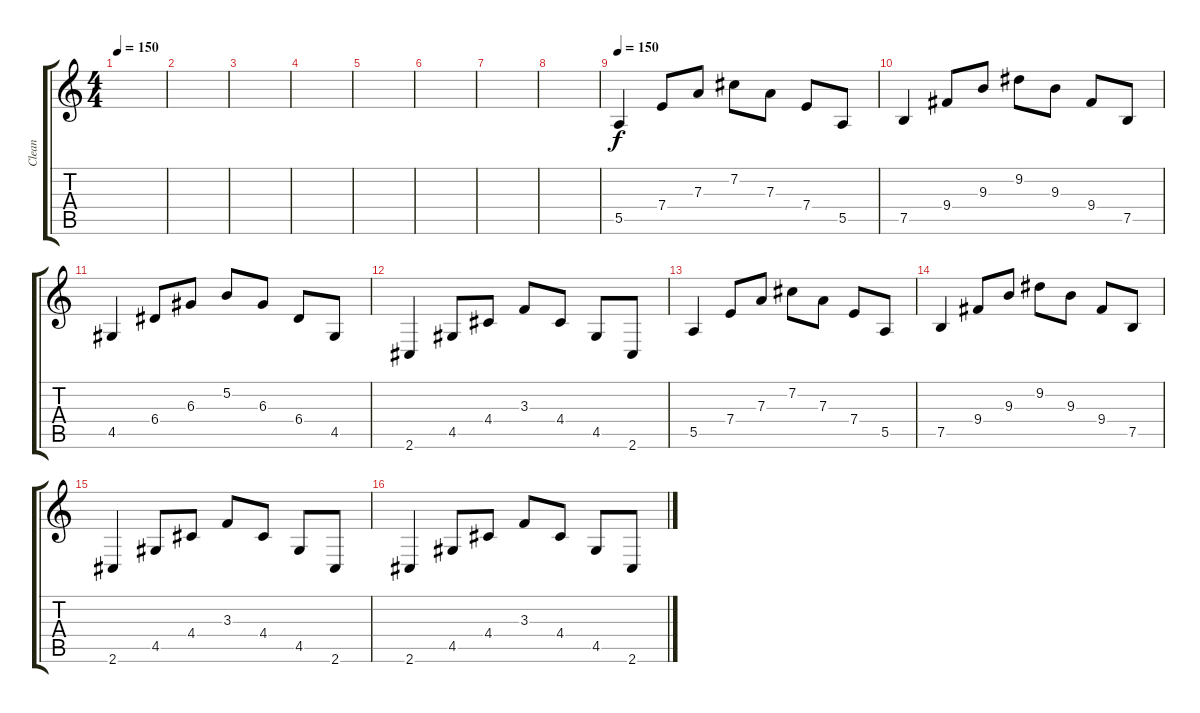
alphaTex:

\track ("Clean" "Clean") {instrument acousticguitarsteel}
\staff {score tabs}
\tuning (B3 Gb3 D3 A2 E2 B1) {hide}
\ts (4 4)
\tempo 150
\clef g2
\ks c
|
|
|
|
|
|
|
|
\tempo 150
5.5.4 7.4.8 7.3.8 7.2.8 7.3.8 7.4.8 5.5.8 |
7.5.4 9.4.8 9.3.8 9.2.8 9.3.8 9.4.8 7.5.8 |
4.5.4 6.4.8 6.3.8 5.2.8 6.3.8 6.4.8 4.5.8 |
2.6.4 4.5.8 4.4.8 3.3.8 4.4.8 4.5.8 2.6.8 |
5.5.4 7.4.8 7.3.8 7.2.8 7.3.8 7.4.8 5.5.8 |
7.5.4 9.4.8 9.3.8 9.2.8 9.3.8 9.4.8 7.5.8 |
2.6.4 4.5.8 4.4.8 3.3.8 4.4.8 4.5.8 2.6.8 |
2.6.4 4.5.8 4.4.8 3.3.8 4.4.8 4.5.8 2.6.8
